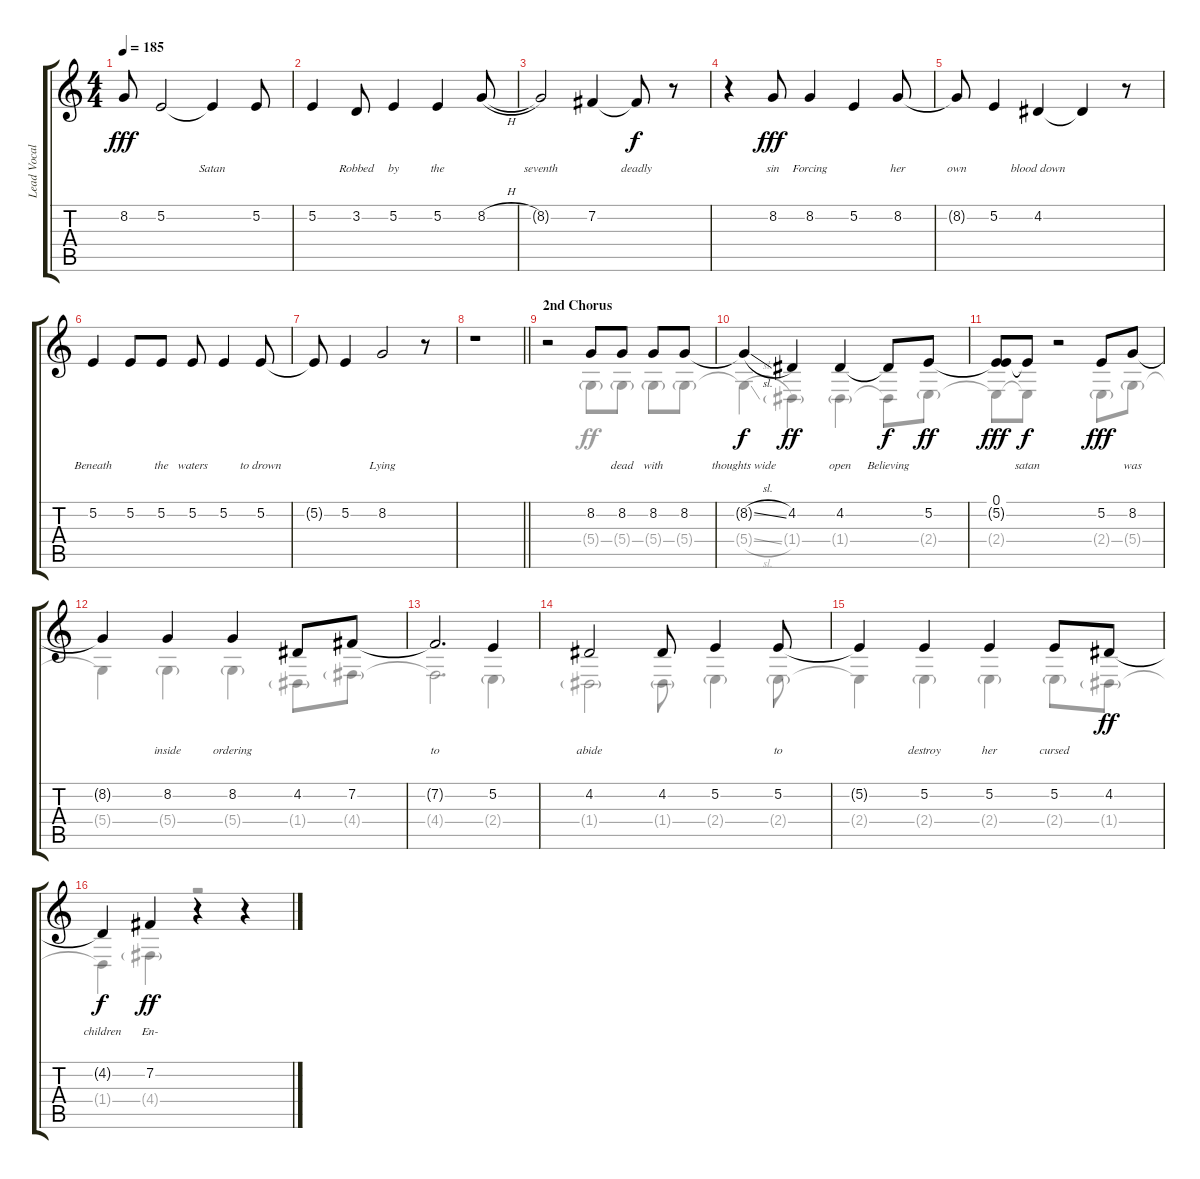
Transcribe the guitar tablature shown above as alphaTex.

\track ("Lead Vocals - Matt Heafy" "Lead Vocal") {instrument synthvoice}
\staff {score tabs}
\tuning (E4 B3 G3 D3 A2 E2) {hide}
\voice
\ts (4 4)
\tempo 185
\clef g2
\ks c
8.2{t}.8{lyrics (0 "") lyrics (1 "") lyrics (2 "") lyrics (3 "") lyrics (4 "") dy fff} 5.2.2{lyrics (0 "") lyrics (1 "") lyrics (2 "") lyrics (3 "") lyrics (4 "")} 5.2{t}.4{lyrics (0 "") lyrics (1 "") lyrics (2 "Satan") lyrics (3 "") lyrics (4 "")} 5.2.8{lyrics (0 "") lyrics (1 "") lyrics (2 "") lyrics (3 "") lyrics (4 "")} |
5.2.4{lyrics (0 "") lyrics (1 "") lyrics (2 "") lyrics (3 "") lyrics (4 "")} 3.2.8{lyrics (0 "") lyrics (1 "") lyrics (2 "Robbed") lyrics (3 "") lyrics (4 "")} 5.2.4{lyrics (0 "") lyrics (1 "") lyrics (2 "by") lyrics (3 "") lyrics (4 "")} 5.2.4{lyrics (0 "") lyrics (1 "") lyrics (2 "the") lyrics (3 "") lyrics (4 "")} 8.2{h}.8{lyrics (0 "") lyrics (1 "") lyrics (2 "") lyrics (3 "") lyrics (4 "")} |
8.2{t}.2{lyrics (0 "") lyrics (1 "") lyrics (2 "seventh") lyrics (3 "") lyrics (4 "")} 7.2.4{lyrics (0 "") lyrics (1 "") lyrics (2 "") lyrics (3 "") lyrics (4 "")} 7.2{t}.8{lyrics (0 "") lyrics (1 "") lyrics (2 "deadly") lyrics (3 "") lyrics (4 "") dy f} r.8 |
r.4 8.2.8{lyrics (0 "") lyrics (1 "") lyrics (2 "sin") lyrics (3 "") lyrics (4 "") dy fff} 8.2.4{lyrics (0 "") lyrics (1 "") lyrics (2 "Forcing") lyrics (3 "") lyrics (4 "")} 5.2.4{lyrics (0 "") lyrics (1 "") lyrics (2 "") lyrics (3 "") lyrics (4 "")} 8.2.8{lyrics (0 "") lyrics (1 "") lyrics (2 "her") lyrics (3 "") lyrics (4 "")} |
8.2{t}.8{lyrics (0 "") lyrics (1 "") lyrics (2 "own") lyrics (3 "") lyrics (4 "")} 5.2.4{lyrics (0 "") lyrics (1 "") lyrics (2 "") lyrics (3 "") lyrics (4 "")} 4.2.4{lyrics (0 "") lyrics (1 "") lyrics (2 "blood down") lyrics (3 "") lyrics (4 "")} 4.2{t}.4{lyrics (0 "") lyrics (1 "") lyrics (2 "") lyrics (3 "") lyrics (4 "")} r.8 |
5.2.4{lyrics (0 "") lyrics (1 "") lyrics (2 "Beneath") lyrics (3 "") lyrics (4 "")} 5.2.8{lyrics (0 "") lyrics (1 "") lyrics (2 "") lyrics (3 "") lyrics (4 "")} 5.2.8{lyrics (0 "") lyrics (1 "") lyrics (2 "the") lyrics (3 "") lyrics (4 "")} 5.2.8{lyrics (0 "") lyrics (1 "") lyrics (2 "waters") lyrics (3 "") lyrics (4 "")} 5.2.4{lyrics (0 "") lyrics (1 "") lyrics (2 "") lyrics (3 "") lyrics (4 "")} 5.2.8{lyrics (0 "") lyrics (1 "") lyrics (2 "to drown") lyrics (3 "") lyrics (4 "")} |
5.2{t}.8{lyrics (0 "") lyrics (1 "") lyrics (2 "") lyrics (3 "") lyrics (4 "")} 5.2.4{lyrics (0 "") lyrics (1 "") lyrics (2 "") lyrics (3 "") lyrics (4 "")} 8.2.2{lyrics (0 "") lyrics (1 "") lyrics (2 "Lying") lyrics (3 "") lyrics (4 "")} r.8 |
\barLineRight lightlight
r.1 |
\section ("" "2nd Chorus")
r.2 8.2.8{lyrics (0 "") lyrics (1 "") lyrics (2 "") lyrics (3 "") lyrics (4 "")} 8.2.8{lyrics (0 "") lyrics (1 "") lyrics (2 "dead") lyrics (3 "") lyrics (4 "")} 8.2.8{lyrics (0 "") lyrics (1 "") lyrics (2 "with") lyrics (3 "") lyrics (4 "")} 8.2.8{lyrics (0 "") lyrics (1 "") lyrics (2 "") lyrics (3 "") lyrics (4 "")} |
8.2{sl t}.4{lyrics (0 "") lyrics (1 "") lyrics (2 "thoughts wide") lyrics (3 "") lyrics (4 "") dy f} 4.2.4{lyrics (0 "") lyrics (1 "") lyrics (2 "") lyrics (3 "") lyrics (4 "") dy ff} 4.2.4{lyrics (0 "") lyrics (1 "") lyrics (2 "open") lyrics (3 "") lyrics (4 "")} 4.2{t}.8{lyrics (0 "") lyrics (1 "") lyrics (2 "Believing") lyrics (3 "") lyrics (4 "") dy f} 5.2.8{lyrics (0 "") lyrics (1 "") lyrics (2 "") lyrics (3 "") lyrics (4 "") dy ff} |
(0.1 5.2{t}).8{lyrics (0 "") lyrics (1 "") lyrics (2 "") lyrics (3 "") lyrics (4 "") dy fff} 5.2{t}.8{lyrics (0 "") lyrics (1 "") lyrics (2 "satan") lyrics (3 "") lyrics (4 "") dy f} r.2 5.2.8{lyrics (0 "") lyrics (1 "") lyrics (2 "") lyrics (3 "") lyrics (4 "") dy fff} 8.2.8{lyrics (0 "") lyrics (1 "") lyrics (2 "was") lyrics (3 "") lyrics (4 "")} |
8.2{t}.4{lyrics (0 "") lyrics (1 "") lyrics (2 "") lyrics (3 "") lyrics (4 "")} 8.2.4{lyrics (0 "") lyrics (1 "") lyrics (2 "inside") lyrics (3 "") lyrics (4 "")} 8.2.4{lyrics (0 "") lyrics (1 "") lyrics (2 "ordering") lyrics (3 "") lyrics (4 "")} 4.2.8{lyrics (0 "") lyrics (1 "") lyrics (2 "") lyrics (3 "") lyrics (4 "")} 7.2.8{lyrics (0 "") lyrics (1 "") lyrics (2 "") lyrics (3 "") lyrics (4 "")} |
7.2{t}.2{d lyrics (0 "") lyrics (1 "") lyrics (2 "to") lyrics (3 "") lyrics (4 "")} 5.2.4{lyrics (0 "") lyrics (1 "") lyrics (2 "") lyrics (3 "") lyrics (4 "")} |
4.2.2{lyrics (0 "") lyrics (1 "") lyrics (2 "abide") lyrics (3 "") lyrics (4 "")} 4.2.8{lyrics (0 "") lyrics (1 "") lyrics (2 "") lyrics (3 "") lyrics (4 "")} 5.2.4{lyrics (0 "") lyrics (1 "") lyrics (2 "") lyrics (3 "") lyrics (4 "")} 5.2.8{lyrics (0 "") lyrics (1 "") lyrics (2 "to") lyrics (3 "") lyrics (4 "")} |
5.2{t}.4{lyrics (0 "") lyrics (1 "") lyrics (2 "") lyrics (3 "") lyrics (4 "")} 5.2.4{lyrics (0 "") lyrics (1 "") lyrics (2 "destroy") lyrics (3 "") lyrics (4 "")} 5.2.4{lyrics (0 "") lyrics (1 "") lyrics (2 "her") lyrics (3 "") lyrics (4 "")} 5.2.8{lyrics (0 "") lyrics (1 "") lyrics (2 "cursed") lyrics (3 "") lyrics (4 "")} 4.2.8{lyrics (0 "") lyrics (1 "") lyrics (2 "") lyrics (3 "") lyrics (4 "") dy ff} |
4.2{t}.4{lyrics (0 "") lyrics (1 "") lyrics (2 "children") lyrics (3 "") lyrics (4 "") dy f} 7.2.4{lyrics (0 "") lyrics (1 "") lyrics (2 "En-") lyrics (3 "") lyrics (4 "") dy ff} r.4 r.4
\voice
\clef g2
\ottava regular
\simile none
\ks c
|
|
|
|
|
|
|
\barLineRight lightlight
|
r.2 5.4{g}.8 5.4{g}.8 5.4{g}.8 5.4{g}.8 |
5.4{sl t}.4 1.4{g}.4 1.4{g}.4 1.4{t}.8 2.4{g}.8 |
2.4{t}.8 2.4{t}.8 r.2 2.4{g}.8 5.4{g}.8 |
5.4{t}.4 5.4{g}.4 5.4{g}.4 1.4{g}.8 4.4{g}.8 |
4.4{t}.2{d} 2.4{g}.4 |
1.4{g}.2 1.4{g}.8 2.4{g}.4 2.4{g}.8 |
2.4{t}.4 2.4{g}.4 2.4{g}.4 2.4{g}.8 1.4{g}.8 |
1.4{t}.4 4.4{g}.4 r.2
